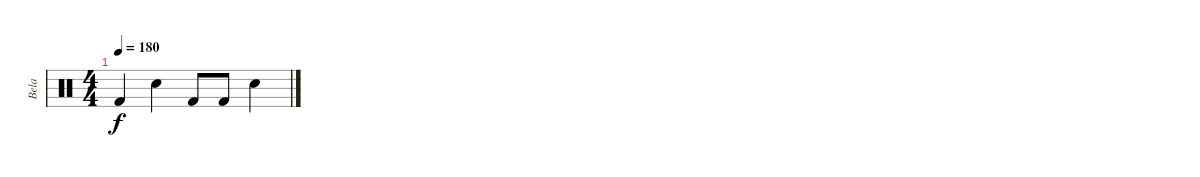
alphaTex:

\track ("Bela" "Bela") {instrument percussion}
\staff {score}
\articulation defaults
\ts (4 4)
\tempo 180
\clef neutral
\ks c "Kick (hit) 2".4{dy f} "Electric Snare (hit)".4 "Kick (hit) 2".8 "Kick (hit) 2".8 "Electric Snare (hit)".4
